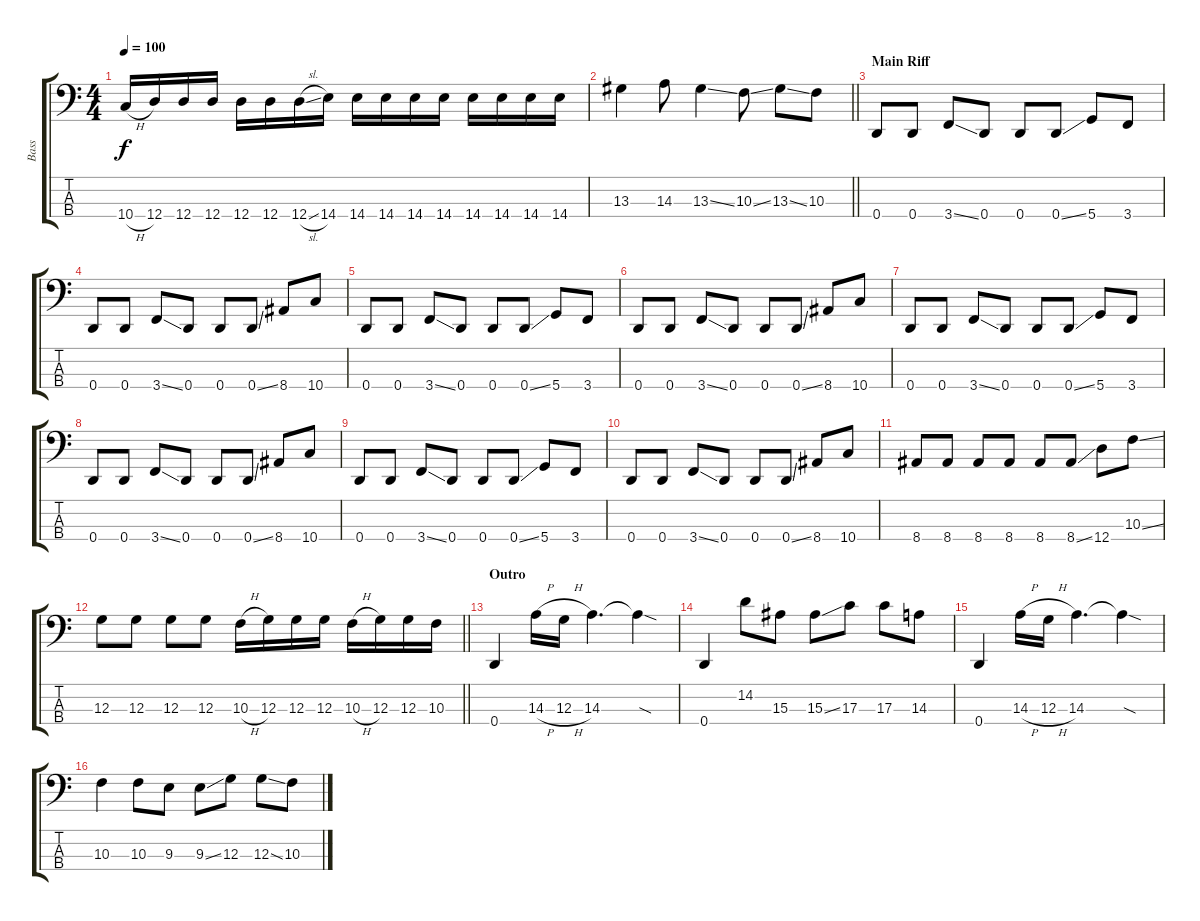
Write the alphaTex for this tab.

\track ("Bass" "Bass") {instrument electricbassfinger}
\staff {score tabs}
\tuning (F2 C2 G1 D1) {hide}
\ts (4 4)
\tempo 100
\clef f4
\ks c
10.4{h}.16{dy f} 12.4.16 12.4.16 12.4.16 12.4.16 12.4.16 12.4{sl}.16 14.4.16 14.4.16 14.4.16 14.4.16 14.4.16 14.4.16 14.4.16 14.4.16 14.4.16 |
\barLineRight lightlight
13.3.4 14.3.8 13.3{ss}.4 10.3{ss}.8 13.3{ss}.8 10.3.8 |
\section ("" "Main Riff")
0.4.8 0.4.8 3.4{ss}.8 0.4.8 0.4.8 0.4{ss}.8 5.4.8 3.4.8 |
0.4.8 0.4.8 3.4{ss}.8 0.4.8 0.4.8 0.4{ss}.8 8.4.8 10.4.8 |
0.4.8 0.4.8 3.4{ss}.8 0.4.8 0.4.8 0.4{ss}.8 5.4.8 3.4.8 |
0.4.8 0.4.8 3.4{ss}.8 0.4.8 0.4.8 0.4{ss}.8 8.4.8 10.4.8 |
0.4.8 0.4.8 3.4{ss}.8 0.4.8 0.4.8 0.4{ss}.8 5.4.8 3.4.8 |
0.4.8 0.4.8 3.4{ss}.8 0.4.8 0.4.8 0.4{ss}.8 8.4.8 10.4.8 |
0.4.8 0.4.8 3.4{ss}.8 0.4.8 0.4.8 0.4{ss}.8 5.4.8 3.4.8 |
0.4.8 0.4.8 3.4{ss}.8 0.4.8 0.4.8 0.4{ss}.8 8.4.8 10.4.8 |
8.4.8 8.4.8 8.4.8 8.4.8 8.4.8 8.4{ss}.8 12.4.8 10.3{ss}.8 |
\barLineRight lightlight
12.3.8 12.3.8 12.3.8 12.3.8 10.3{h}.16 12.3.16 12.3.16 12.3.16 10.3{h}.16 12.3.16 12.3.16 10.3.16 |
\section ("" "Outro")
0.4.4 14.3{h}.16 12.3{h}.16 14.3.4{d} 14.3{sod t}.4 |
0.4.4 14.2.8 15.3.8 15.3{ss}.8 17.3.8 17.3.8 14.3.8 |
0.4.4 14.3{h}.16 12.3{h}.16 14.3.4{d} 14.3{sod t}.4 |
10.3.4 10.3.8 9.3.8 9.3{ss}.8 12.3.8 12.3{ss}.8 10.3.8
